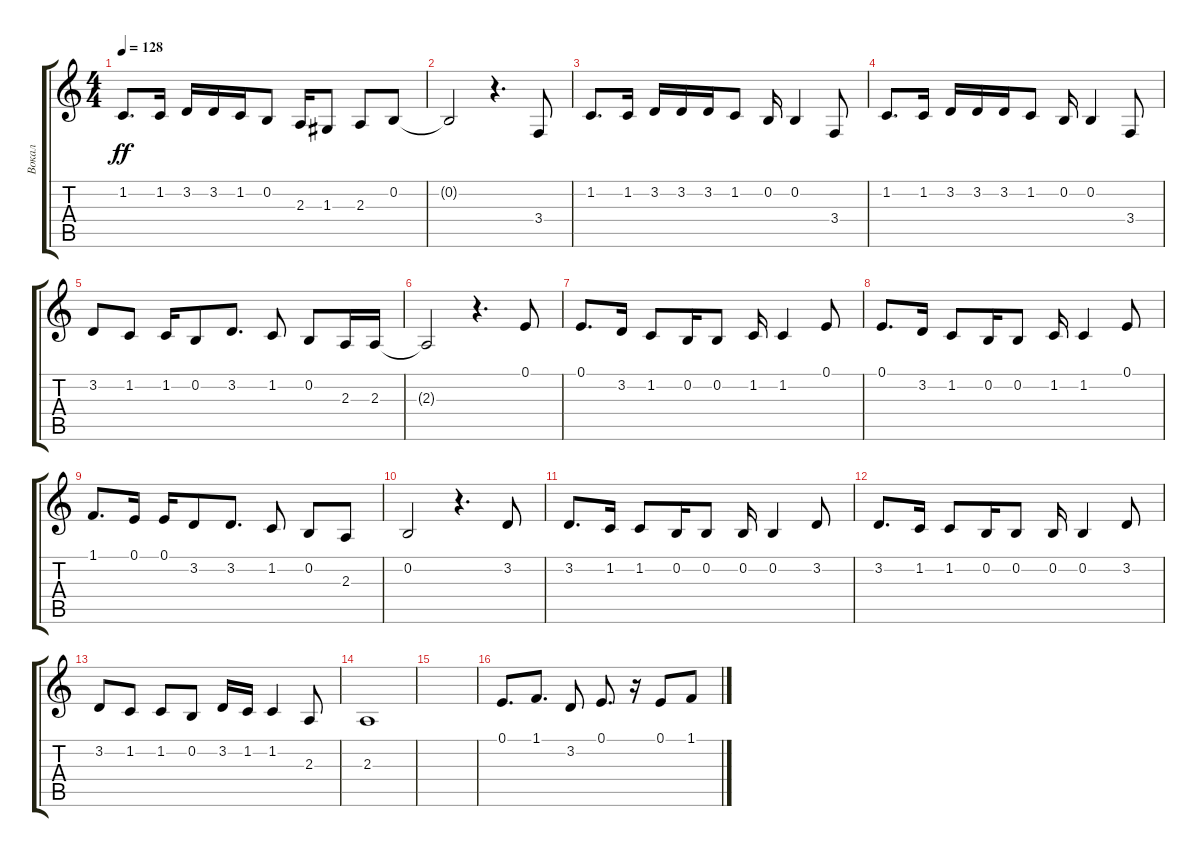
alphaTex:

\track ("Вокал" "Вокал") {instrument lead6voice}
\staff {score tabs}
\tuning (E4 B3 G3 D3 A2 E2) {hide}
\ts (4 4)
\tempo 128
\clef g2
\ks c
1.2.8{d dy ff} 1.2.16 3.2.16 3.2.16 1.2.16 0.2.8 2.3.16 1.3.8 2.3.8 0.2.8 |
0.2{t}.2 r.4{d} 3.4.8 |
1.2.8{d} 1.2.16 3.2.16 3.2.16 3.2.16 1.2.8 0.2.16 0.2.4 3.4.8 |
1.2.8{d} 1.2.16 3.2.16 3.2.16 3.2.16 1.2.8 0.2.16 0.2.4 3.4.8 |
3.2.8 1.2.8 1.2.16 0.2.8 3.2.8{d} 1.2.8 0.2.8 2.3.16 2.3.16 |
2.3{t}.2 r.4{d} 0.1.8 |
0.1.8{d} 3.2.16 1.2.8 0.2.16 0.2.8 1.2.16 1.2.4 0.1.8 |
0.1.8{d} 3.2.16 1.2.8 0.2.16 0.2.8 1.2.16 1.2.4 0.1.8 |
1.1.8{d} 0.1.16 0.1.16 3.2.8 3.2.8{d} 1.2.8 0.2.8 2.3.8 |
0.2.2 r.4{d} 3.2.8 |
3.2.8{d} 1.2.16 1.2.8 0.2.16 0.2.8 0.2.16 0.2.4 3.2.8 |
3.2.8{d} 1.2.16 1.2.8 0.2.16 0.2.8 0.2.16 0.2.4 3.2.8 |
3.2.8 1.2.8 1.2.8 0.2.8 3.2.16 1.2.16 1.2.4 2.3.8 |
2.3.1 |
|
0.1.8{d} 1.1.8{d} 3.2.8 0.1.8{d} r.16 0.1.8 1.1.8
